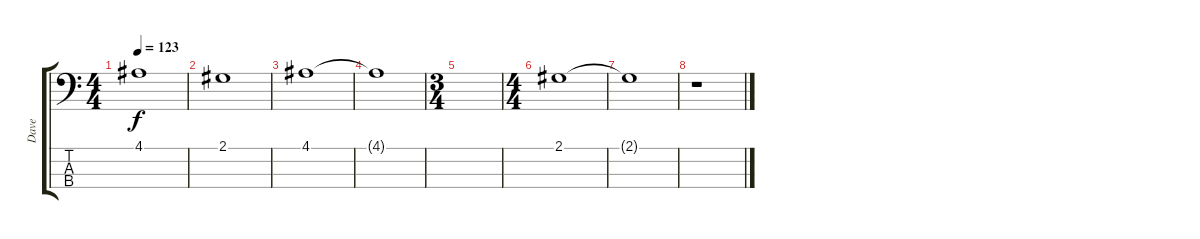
\track ("Dave" "Dave") {instrument electricbassfinger}
\staff {score tabs}
\tuning (Gb2 Db2 Ab1 Eb1) {hide}
\ts (4 4)
\tempo 123
\clef f4
\ks c
4.1.1{dy f} |
2.1.1 |
4.1.1 |
4.1{t}.1 |
\ts (3 4)
|
\ts (4 4)
2.1.1 |
2.1{t}.1 |
r.1
